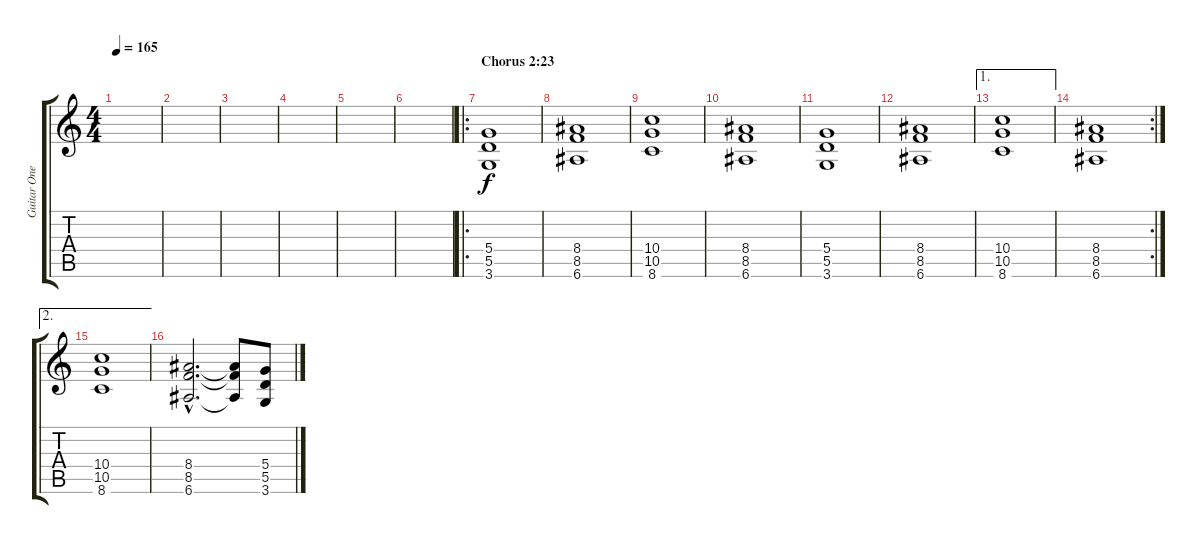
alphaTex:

\track ("Guitar One" "Guitar One") {instrument overdrivenguitar}
\staff {score tabs}
\tuning (E4 B3 G3 D3 A2 E2) {hide}
\ts (4 4)
\tempo 165
\clef g2
\ks c
|
|
|
|
|
|
\ro
\section ("" "Chorus 2:23")
(5.4 5.5 3.6).1 |
(8.4 8.5 6.6).1 |
(10.4 10.5 8.6).1 |
(8.4 8.5 6.6).1 |
(5.4 5.5 3.6).1 |
(8.4 8.5 6.6).1 |
\ae 1
(10.4 10.5 8.6).1 |
\rc 2
(8.4 8.5 6.6).1 |
\ae 2
(10.4 10.5 8.6).1 |
(8.4{hac} 8.5{hac} 6.6{hac}).2{d} (8.4{t} 8.5{t} 6.6{t}).8 (5.4 5.5 3.6).8
